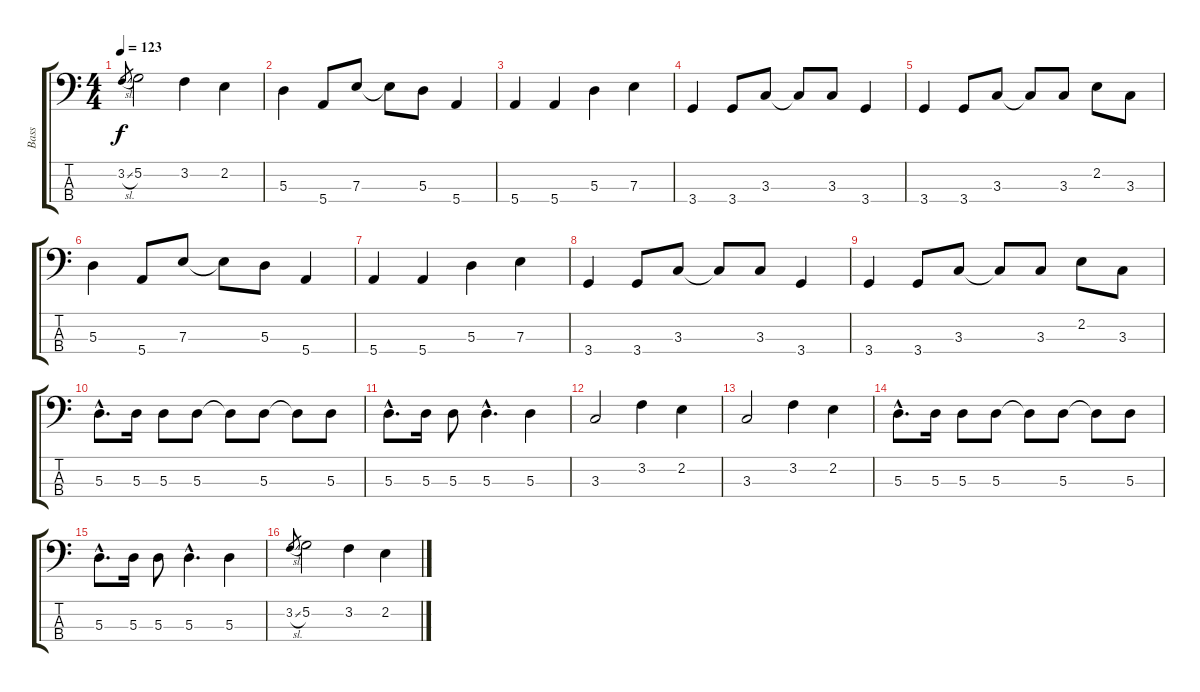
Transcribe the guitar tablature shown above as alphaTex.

\track ("Bass" "Bass") {instrument electricbassfinger}
\staff {score tabs}
\tuning (G2 D2 A1 E1) {hide}
\ts (4 4)
\tempo 123
\clef f4
\ks c
3.2{sl}.8{gr dy f} 5.2.2 3.2.4 2.2.4 |
5.3.4 5.4.8 7.3.8 7.3{t}.8 5.3.8 5.4.4 |
5.4.4 5.4.4 5.3.4 7.3.4 |
3.4.4 3.4.8 3.3.8 3.3{t}.8 3.3.8 3.4.4 |
3.4.4 3.4.8 3.3.8 3.3{t}.8 3.3.8 2.2.8 3.3.8 |
5.3.4 5.4.8 7.3.8 7.3{t}.8 5.3.8 5.4.4 |
5.4.4 5.4.4 5.3.4 7.3.4 |
3.4.4 3.4.8 3.3.8 3.3{t}.8 3.3.8 3.4.4 |
3.4.4 3.4.8 3.3.8 3.3{t}.8 3.3.8 2.2.8 3.3.8 |
5.3{hac}.8{d} 5.3.16 5.3.8 5.3.8 5.3{t}.8 5.3.8 5.3{t}.8 5.3.8 |
5.3{hac}.8{d} 5.3.16 5.3.8 5.3{hac}.4{d} 5.3.4 |
3.3.2 3.2.4 2.2.4 |
3.3.2 3.2.4 2.2.4 |
5.3{hac}.8{d} 5.3.16 5.3.8 5.3.8 5.3{t}.8 5.3.8 5.3{t}.8 5.3.8 |
5.3{hac}.8{d} 5.3.16 5.3.8 5.3{hac}.4{d} 5.3.4 |
3.2{sl}.8{gr} 5.2.2 3.2.4 2.2.4
